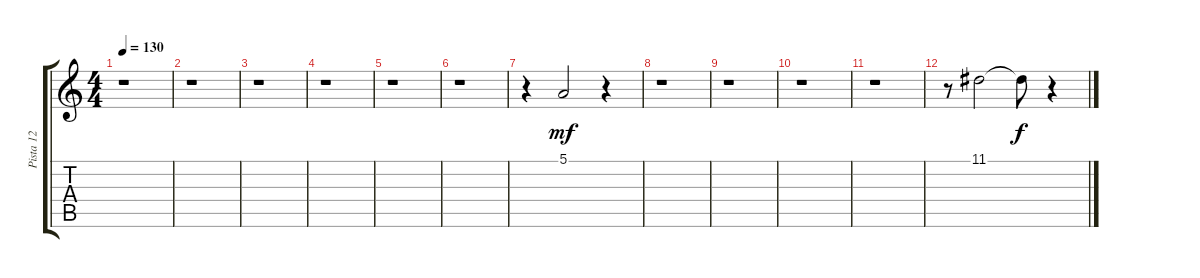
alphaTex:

\track ("Pista 12" "Pista 12") {instrument reversecymbal}
\staff {score tabs}
\tuning (E4 B3 G3 D3 A2 E2) {hide}
\ts (4 4)
\tempo 130
\clef g2
\ks c
r.1{dy f} |
r.1 |
r.1 |
r.1 |
r.1 |
r.1 |
r.4 5.1.2{dy mf} r.4 |
r.1 |
r.1 |
r.1 |
r.1 |
r.8 11.1.2 11.1{t}.8{dy f} r.4
